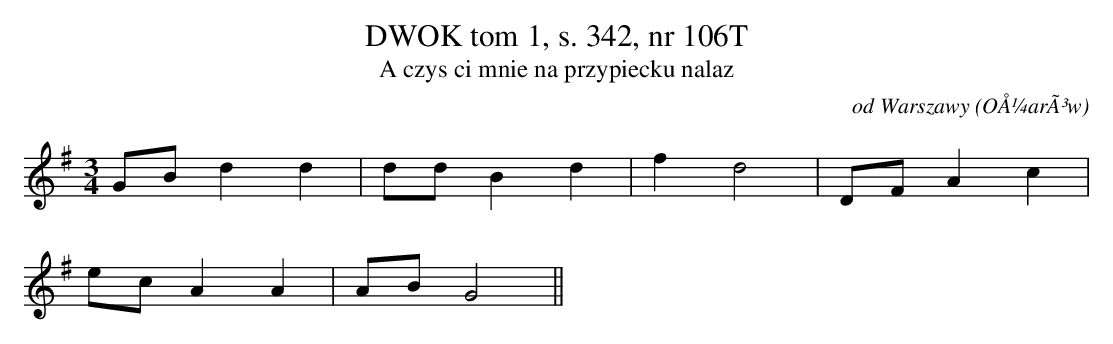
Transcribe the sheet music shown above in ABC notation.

X:1
T: DWOK tom 1, s. 342, nr 106T
T: A czys ci mnie na przypiecku nalaz
O: od Warszawy (OÅ¼arÃ³w)
M: 3/4
L: 1/8
K: G
GBd2d2 | ddB2d2 | f2d4 | DFA2c2 |
ecA2A2 | ABG4||
